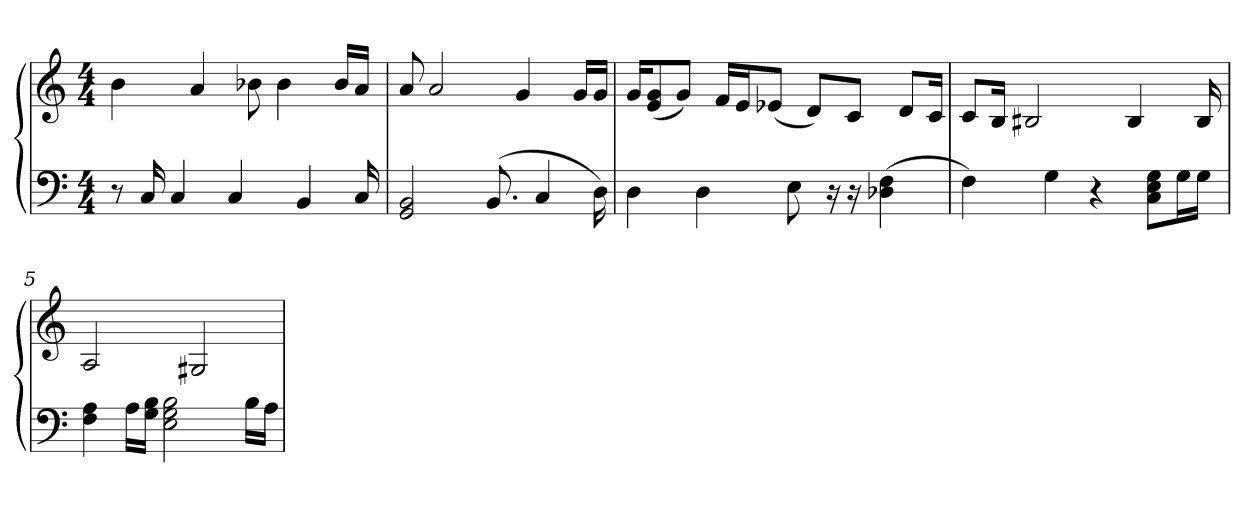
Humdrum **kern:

**kern	**kern
*part1	*part1
*staff2	*staff1
*clefF4	*clefG2
*k[]	*k[]
*M4/4	*M4/4
=1	=1
8r	4b
16C	.
4C	.
.	4a
4C	.
.	8b-X
.	4b-
4BB	.
.	16b-/LL
16C	16a/JJ
=2	=2
2GG 2BB	8a
.	2a
(8.BB	.
.	4g
4C	.
.	16g/LL
16D)	16g/JJ
=3	=3
4D	16g/KL
.	(8e/ 8g/
.	8g/J)
4D	.
.	16f/KL
.	16e/K
.	(8e-X/J
8E	.
.	8d/L)
16r	.
16r	8c/J
(4D-X 4F	.
.	8d/L
.	16c/Jk
=4	=4
4F)	8c/L
.	16B/Jk
.	2B#X
4G	.
4r	.
.	4B#
8C\ 8E\ 8G\L	.
16G\L	.
16G\JJ	16B#
=5	=5
4F 4A	2A
16A\LL	.
16G\ 16B\JJ	.
2E 2G 2B	.
.	2G#X
16B\LL	.
16A\JJ	.
=	=
*-	*-
